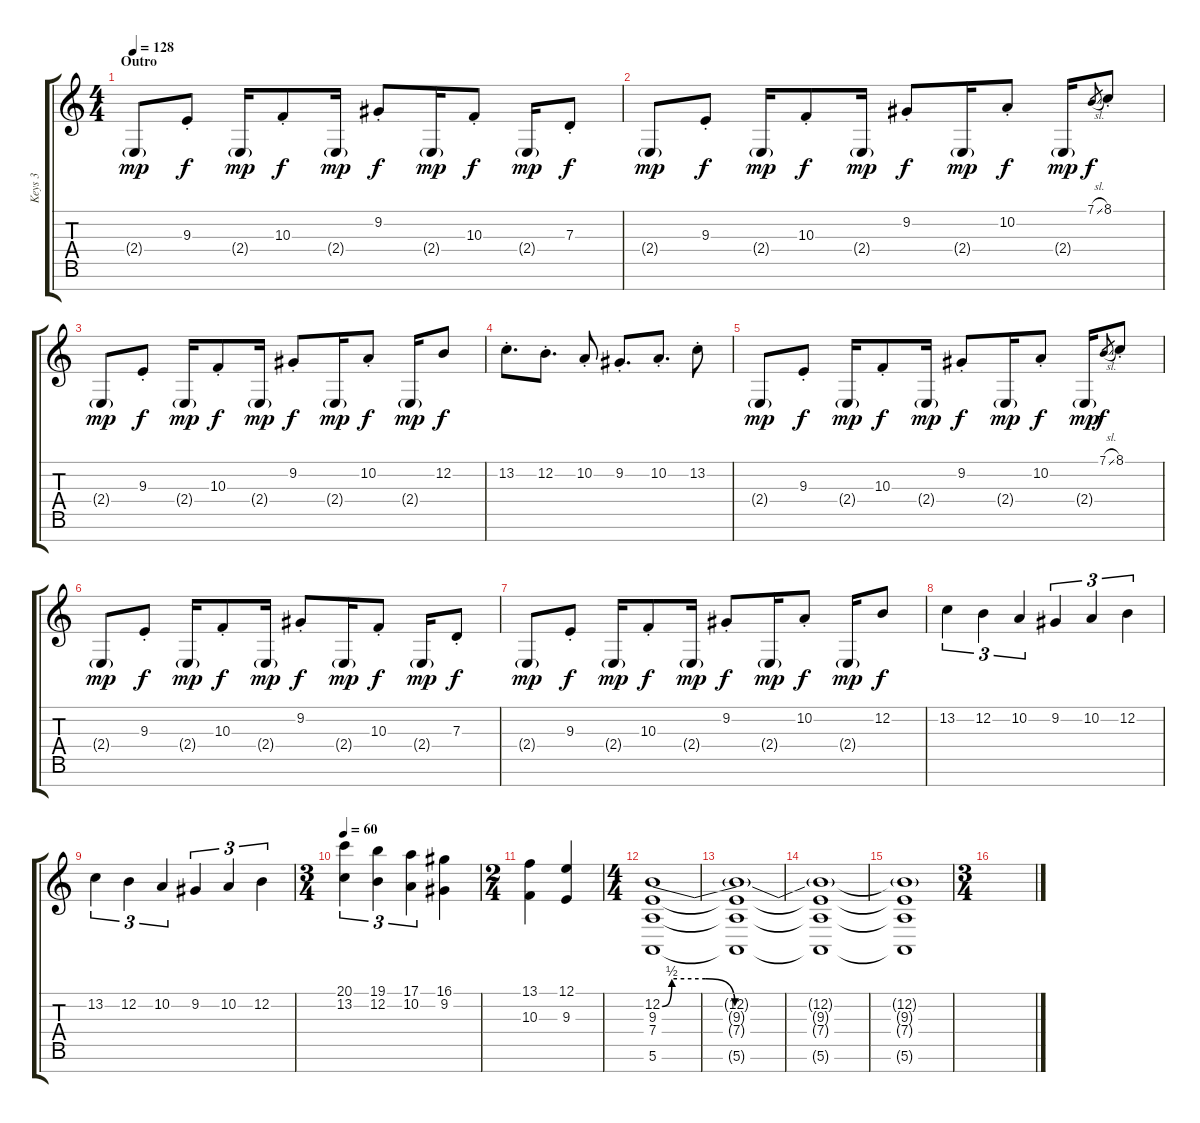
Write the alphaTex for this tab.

\track ("Keys 3" "Keys 3") {instrument stringensemble2}
\staff {score tabs}
\tuning (E4 B3 G3 D3 A2 E2 B1) {hide}
\ts (4 4)
\section ("" "Outro")
\tempo 128
\clef g2
\ks c
2.4{g}.8{dy mp} 9.3{st}.8{dy f} 2.4{g}.16{dy mp} 10.3{st}.8{dy f} 2.4{g}.16{dy mp} 9.2{st}.8{dy f} 2.4{g}.16{dy mp} 10.3{st}.8{dy f} 2.4{g}.16{dy mp} 7.3{st}.8{dy f} |
2.4{g}.8{dy mp} 9.3{st}.8{dy f} 2.4{g}.16{dy mp} 10.3{st}.8{dy f} 2.4{g}.16{dy mp} 9.2{st}.8{dy f} 2.4{g}.16{dy mp} 10.2{st}.8{dy f} 2.4{g}.16{dy mp} 7.1{sl}.8{gr dy f} 8.1{st}.8 |
2.4{g}.8{dy mp} 9.3{st}.8{dy f} 2.4{g}.16{dy mp} 10.3{st}.8{dy f} 2.4{g}.16{dy mp} 9.2{st}.8{dy f} 2.4{g}.16{dy mp} 10.2{st}.8{dy f} 2.4{g}.16{dy mp} 12.2.8{dy f} |
13.2{st}.8{d} 12.2{st}.8{d} 10.2{st}.8 9.2{st}.8{d} 10.2{st}.8{d} 13.2{st}.8 |
2.4{g}.8{dy mp} 9.3{st}.8{dy f} 2.4{g}.16{dy mp} 10.3{st}.8{dy f} 2.4{g}.16{dy mp} 9.2{st}.8{dy f} 2.4{g}.16{dy mp} 10.2{st}.8{dy f} 2.4{g}.16{dy mp} 7.1{sl}.8{gr dy f} 8.1{st}.8 |
2.4{g}.8{dy mp} 9.3{st}.8{dy f} 2.4{g}.16{dy mp} 10.3{st}.8{dy f} 2.4{g}.16{dy mp} 9.2{st}.8{dy f} 2.4{g}.16{dy mp} 10.3{st}.8{dy f} 2.4{g}.16{dy mp} 7.3{st}.8{dy f} |
2.4{g}.8{dy mp} 9.3{st}.8{dy f} 2.4{g}.16{dy mp} 10.3{st}.8{dy f} 2.4{g}.16{dy mp} 9.2{st}.8{dy f} 2.4{g}.16{dy mp} 10.2{st}.8{dy f} 2.4{g}.16{dy mp} 12.2.8{dy f} |
13.2.4{tu (3 2)} 12.2.4{tu (3 2)} 10.2.4{tu (3 2)} 9.2.4{tu (3 2)} 10.2.4{tu (3 2)} 12.2.4{tu (3 2)} |
13.2.4{tu (3 2)} 12.2.4{tu (3 2)} 10.2.4{tu (3 2)} 9.2.4{tu (3 2)} 10.2.4{tu (3 2)} 12.2.4{tu (3 2)} |
\ts (3 4)
\tempo 60
(20.1 13.2).4{tu (3 2)} (19.1 12.2).4{tu (3 2)} (17.1 10.2).4{tu (3 2)} (16.1 9.2).4 |
\ts (2 4)
(13.1 10.3).4 (12.1 9.3).4 |
\ts (4 4)
(12.2{be (custom 0 0 2 2 9 2 15 0 22 0 30 0 60 0)} 9.3 7.4 5.6).1{volume 0} |
(12.2{t} 9.3{t} 7.4{t} 5.6{t}).1 |
(12.2{t} 9.3{t} 7.4{t} 5.6{t}).1 |
(12.2{t} 9.3{t} 7.4{t} 5.6{t}).1 |
\ts (3 4)
